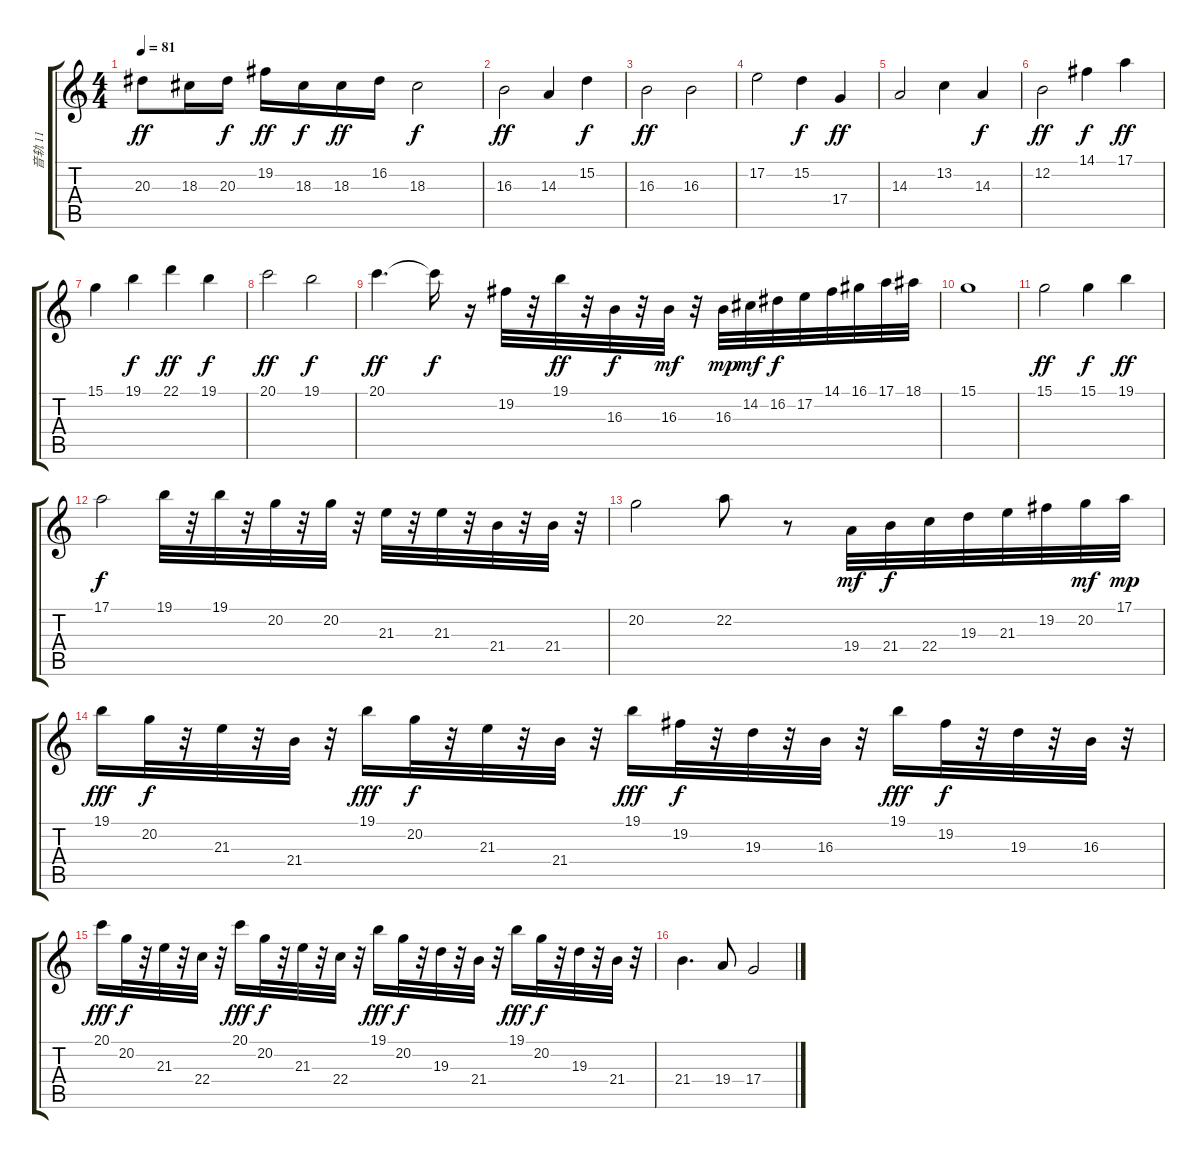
\track ("音轨 11" "音轨 11") {instrument stringensemble2}
\staff {score tabs}
\tuning (E4 B3 G3 D3 A2 E2) {hide}
\ts (4 4)
\tempo 81
\clef g2
\ks c
20.3.8{dy ff} 18.3.16 20.3.16{dy f} 19.2.16{dy ff} 18.3.16{dy f} 18.3.16{dy ff} 16.2.16 18.3.2{dy f} |
16.3.2{dy ff} 14.3.4 15.2.4{dy f} |
16.3.2{dy ff} 16.3.2 |
17.2.2 15.2.4{dy f} 17.4.4{dy ff} |
14.3.2 13.2.4 14.3.4{dy f} |
12.2.2{dy ff} 14.1.4{dy f} 17.1.4{dy ff} |
15.1.4 19.1.4{dy f} 22.1.4{dy ff} 19.1.4{dy f} |
20.1.2{dy ff} 19.1.2{dy f} |
20.1.4{d dy ff} 20.1{t}.16{dy f} r.16 19.2.32 r.32 19.1.32{dy ff} r.32 16.3.32{dy f} r.32 16.3.32{dy mf} r.32 16.3.32{dy mp} 14.2.32{dy mf} 16.2.32{dy f} 17.2.32 14.1.32 16.1.32 17.1.32 18.1.32 |
15.1.1 |
15.1.2{dy ff} 15.1.4{dy f} 19.1.4{dy ff} |
17.1.2{dy f} 19.1.32 r.32 19.1.32 r.32 20.2.32 r.32 20.2.32 r.32 21.3.32 r.32 21.3.32 r.32 21.4.32 r.32 21.4.32 r.32 |
20.2.2 22.2.8 r.8 19.4.32{dy mf} 21.4.32{dy f} 22.4.32 19.3.32 21.3.32 19.2.32 20.2.32{dy mf} 17.1.32{dy mp} |
19.1.16{dy fff} 20.2.32{dy f} r.32 21.3.32 r.32 21.4.32 r.32 19.1.16{dy fff} 20.2.32{dy f} r.32 21.3.32 r.32 21.4.32 r.32 19.1.16{dy fff} 19.2.32{dy f} r.32 19.3.32 r.32 16.3.32 r.32 19.1.16{dy fff} 19.2.32{dy f} r.32 19.3.32 r.32 16.3.32 r.32 |
20.1.16{dy fff} 20.2.32{dy f} r.32 21.3.32 r.32 22.4.32 r.32 20.1.16{dy fff} 20.2.32{dy f} r.32 21.3.32 r.32 22.4.32 r.32 19.1.16{dy fff} 20.2.32{dy f} r.32 19.3.32 r.32 21.4.32 r.32 19.1.16{dy fff} 20.2.32{dy f} r.32 19.3.32 r.32 21.4.32 r.32 |
21.4.4{d} 19.4.8 17.4.2
